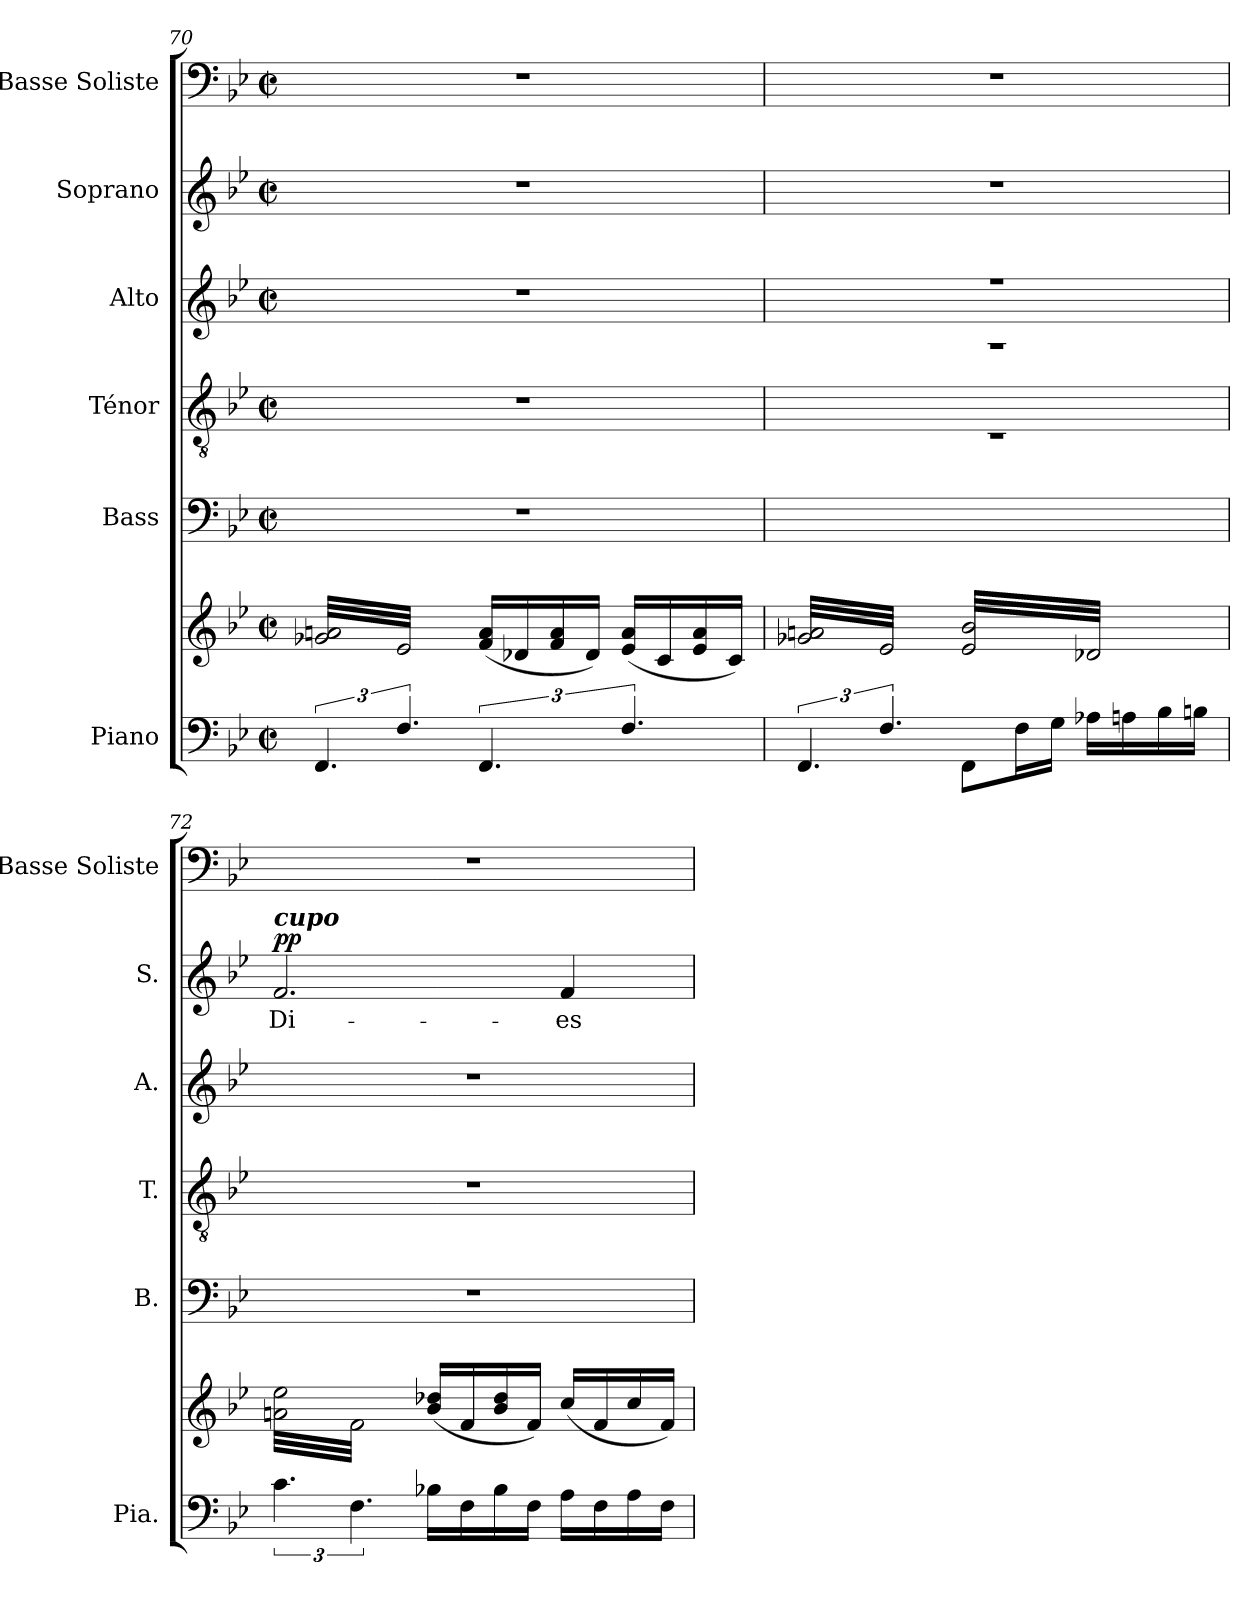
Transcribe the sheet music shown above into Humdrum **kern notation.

**kern	**kern	**kern	**kern	**kern	**kern	**text	**dynam	**kern
*part6	*part6	*part5	*part4	*part3	*part2	*part2	*part2	*part1
*staff7	*staff6	*staff5	*staff4	*staff3	*staff2	*staff2	*staff2	*staff1
*I"Piano	*	*I"Bass	*I"Ténor	*I"Alto	*I"Soprano	*	*	*I"Basse Soliste
*I'Pia.	*	*I'B.	*I'T.	*I'A.	*I'S.	*	*	*I'Basse Soliste
*clefF4	*clefG2	*clefF4	*clefGv2	*clefG2	*clefG2	*	*	*clefF4
*k[b-e-]	*k[b-e-]	*k[b-e-]	*k[b-e-]	*k[b-e-]	*k[b-e-]	*	*	*k[b-e-]
*M2/2	*M2/2	*M2/2	*M2/2	*M2/2	*M2/2	*	*	*M2/2
*met(c|)	*met(c|)	*met(c|)	*met(c|)	*met(c|)	*met(c|)	*	*	*met(c|)
=70	=70	=70	=70	=70	=70	=70	=70	=70
*	*tremolo	*	*	*	*	*	*	*
6.FF/	(32g-X/ 32an/LLL	1r	1r	1r	1r	.	.	1r
.	32e-/)	.	.	.	.	.	.	.
.	32g-X/ 32an/	.	.	.	.	.	.	.
.	32e-/)	.	.	.	.	.	.	.
.	32g-X/ 32an/	.	.	.	.	.	.	.
.	32e-/)	.	.	.	.	.	.	.
.	32g-X/ 32an/	.	.	.	.	.	.	.
.	32e-/)	.	.	.	.	.	.	.
6.F/	32g-X/ 32an/	.	.	.	.	.	.	.
.	32e-/)	.	.	.	.	.	.	.
.	32g-X/ 32an/	.	.	.	.	.	.	.
.	32e-/)	.	.	.	.	.	.	.
.	32g-X/ 32an/	.	.	.	.	.	.	.
.	32e-/)	.	.	.	.	.	.	.
.	32g-X/ 32an/	.	.	.	.	.	.	.
.	32e-/)JJJ	.	.	.	.	.	.	.
*	*Xtremolo	*	*	*	*	*	*	*
6.FF/	(16f/ 16a/LL	.	.	.	.	.	.	.
.	.	.	.	.	.	.	.	.
.	16d-X/	.	.	.	.	.	.	.
.	.	.	.	.	.	.	.	.
.	16f/ 16a/	.	.	.	.	.	.	.
.	.	.	.	.	.	.	.	.
.	16d-/JJ)	.	.	.	.	.	.	.
.	.	.	.	.	.	.	.	.
6.F/	(16e-/ 16a/LL	.	.	.	.	.	.	.
.	16c/	.	.	.	.	.	.	.
.	16e-/ 16a/	.	.	.	.	.	.	.
.	16c/JJ)	.	.	.	.	.	.	.
!!LO:PB:g=z
=71	=71	=71	=71	=71	=71	=71	=71	=71
*	*	*^	*^	*^	*	*	*	*
*	*tremolo	*	*	*	*	*	*	*	*	*	*
6.FF/	(32g-X/ 32an/LLL	1r	1b-yy	1r	1b-yy	1r	1b-yy	1r	.	.	1r
.	32e-/)	.	.	.	.	.	.	.	.	.	.
.	32g-X/ 32an/	.	.	.	.	.	.	.	.	.	.
.	32e-/)	.	.	.	.	.	.	.	.	.	.
.	32g-X/ 32an/	.	.	.	.	.	.	.	.	.	.
.	32e-/)	.	.	.	.	.	.	.	.	.	.
.	32g-X/ 32an/	.	.	.	.	.	.	.	.	.	.
.	32e-/)	.	.	.	.	.	.	.	.	.	.
6.F/	32g-X/ 32an/	.	.	.	.	.	.	.	.	.	.
.	32e-/)	.	.	.	.	.	.	.	.	.	.
.	32g-X/ 32an/	.	.	.	.	.	.	.	.	.	.
.	32e-/)	.	.	.	.	.	.	.	.	.	.
.	32g-X/ 32an/	.	.	.	.	.	.	.	.	.	.
.	32e-/)	.	.	.	.	.	.	.	.	.	.
.	32g-X/ 32an/	.	.	.	.	.	.	.	.	.	.
.	32e-/)JJJ	.	.	.	.	.	.	.	.	.	.
8FF\L	(32e-/ 32b-/LLL	.	.	.	.	.	.	.	.	.	.
.	32d-X/)	.	.	.	.	.	.	.	.	.	.
.	32e-/ 32b-/	.	.	.	.	.	.	.	.	.	.
.	32d-X/)	.	.	.	.	.	.	.	.	.	.
16F\L	32e-/ 32b-/	.	.	.	.	.	.	.	.	.	.
.	32d-X/)	.	.	.	.	.	.	.	.	.	.
16G\JJ	32e-/ 32b-/	.	.	.	.	.	.	.	.	.	.
.	32d-X/)	.	.	.	.	.	.	.	.	.	.
16A-X\LL	32e-/ 32b-/	.	.	.	.	.	.	.	.	.	.
.	32d-X/)	.	.	.	.	.	.	.	.	.	.
16An\	32e-/ 32b-/	.	.	.	.	.	.	.	.	.	.
.	32d-X/)	.	.	.	.	.	.	.	.	.	.
16B-\	32e-/ 32b-/	.	.	.	.	.	.	.	.	.	.
.	32d-X/)	.	.	.	.	.	.	.	.	.	.
16Bn\JJ	32e-/ 32b-/	.	.	.	.	.	.	.	.	.	.
.	32d-X/)JJJ	.	.	.	.	.	.	.	.	.	.
*	*	*v	*v	*	*	*v	*v	*	*	*	*
*	*	*	*v	*v	*	*	*	*	*
=72	=72	=72	=72	=72	=72	=72	=72	=72
!	!	!	!	!	!LO:TX:a:Bi:t=cupo	!	!	!
!	!	!	!	!	!	!	!LO:DY:a	!
6.c\	(32an\ 32ee-\LLL	1r	1r	1r	2.f/	Di-	pp	1r
.	32f\)	.	.	.	.	.	.	.
.	32an\ 32ee-\	.	.	.	.	.	.	.
.	32f\)	.	.	.	.	.	.	.
.	32an\ 32ee-\	.	.	.	.	.	.	.
.	32f\)	.	.	.	.	.	.	.
.	32an\ 32ee-\	.	.	.	.	.	.	.
.	32f\)	.	.	.	.	.	.	.
6.F\	32an\ 32ee-\	.	.	.	.	.	.	.
.	32f\)	.	.	.	.	.	.	.
.	32an\ 32ee-\	.	.	.	.	.	.	.
.	32f\)	.	.	.	.	.	.	.
.	32an\ 32ee-\	.	.	.	.	.	.	.
.	32f\)	.	.	.	.	.	.	.
.	32an\ 32ee-\	.	.	.	.	.	.	.
.	32f\)JJJ	.	.	.	.	.	.	.
*	*Xtremolo	*	*	*	*	*	*	*
16B-X\LL	(16b-/ 16dd-X/LL	.	.	.	.	.	.	.
.	.	.	.	.	.	.	.	.
16F\	16f/	.	.	.	.	.	.	.
.	.	.	.	.	.	.	.	.
16B-\	16b-/ 16dd-/	.	.	.	.	.	.	.
.	.	.	.	.	.	.	.	.
16F\JJ	16f/JJ)	.	.	.	.	.	.	.
.	.	.	.	.	.	.	.	.
16A\LL	(16cc/LL	.	.	.	4f/	-es	.	.
16F\	16f/	.	.	.	.	.	.	.
16A\	16cc/	.	.	.	.	.	.	.
16F\JJ	16f/JJ)	.	.	.	.	.	.	.
=	=	=	=	=	=	=	=	=
*-	*-	*-	*-	*-	*-	*-	*-	*-
